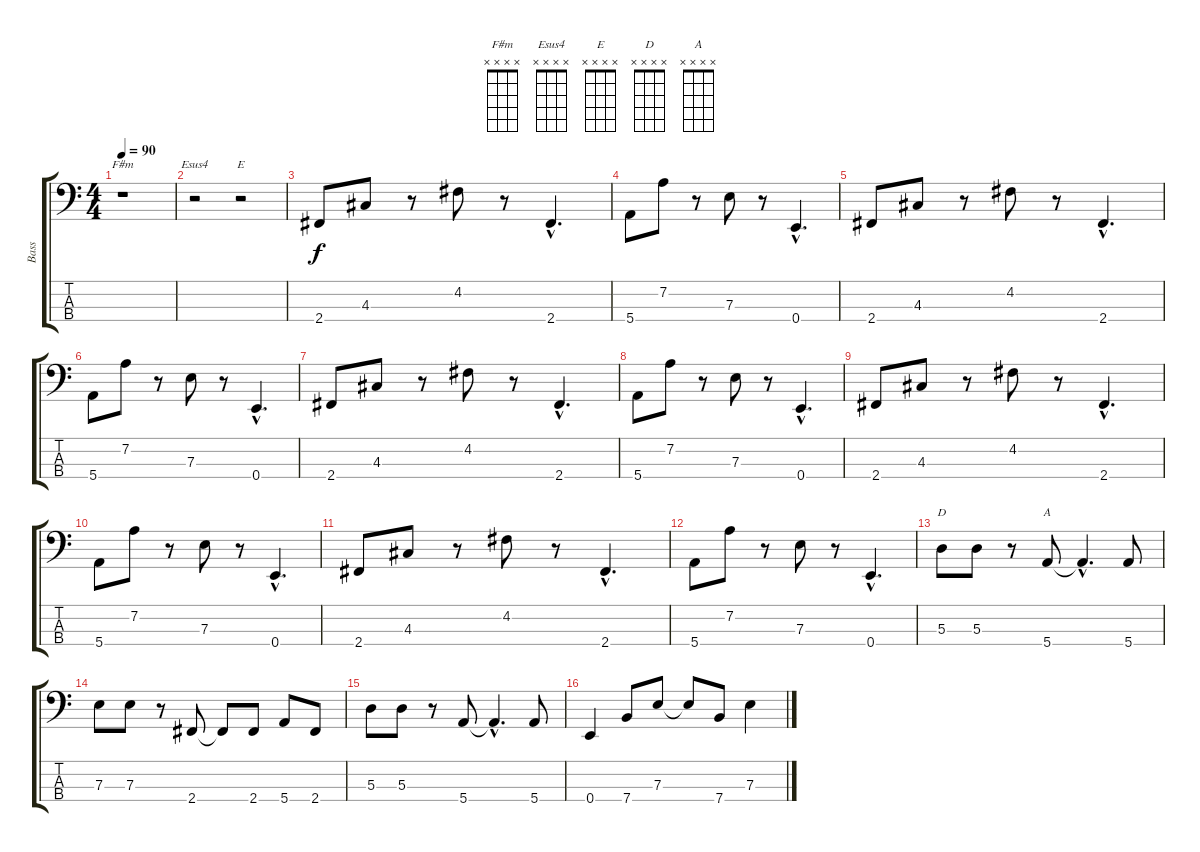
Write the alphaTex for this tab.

\track ("Bass" "Bass") {instrument electricbassfinger}
\staff {score tabs}
\tuning (G2 D2 A1 E1) {hide}
\chord ("F#m" x x x x) {firstfret 0}
\chord ("Esus4" x x x x) {firstfret 0}
\chord ("E" x x x x) {firstfret 0}
\chord ("D" x x x x) {firstfret 0}
\chord ("A" x x x x) {firstfret 0}
\ts (4 4)
\tempo 90
\clef f4
\ks c
r.1{ch "F#m" dy f} |
r.2{ch "Esus4"} r.2{ch "E"} |
2.4.8 4.3.8 r.8 4.2.8 r.8 2.4{hac}.4{d} |
5.4.8 7.2.8 r.8 7.3.8 r.8 0.4{hac}.4{d} |
2.4.8 4.3.8 r.8 4.2.8 r.8 2.4{hac}.4{d} |
5.4.8 7.2.8 r.8 7.3.8 r.8 0.4{hac}.4{d} |
2.4.8 4.3.8 r.8 4.2.8 r.8 2.4{hac}.4{d} |
5.4.8 7.2.8 r.8 7.3.8 r.8 0.4{hac}.4{d} |
2.4.8 4.3.8 r.8 4.2.8 r.8 2.4{hac}.4{d} |
5.4.8 7.2.8 r.8 7.3.8 r.8 0.4{hac}.4{d} |
2.4.8 4.3.8 r.8 4.2.8 r.8 2.4{hac}.4{d} |
5.4.8 7.2.8 r.8 7.3.8 r.8 0.4{hac}.4{d} |
5.3.8{ch "D"} 5.3.8 r.8 5.4.8{ch "A"} 5.4{hac t}.4{d} 5.4.8 |
7.3.8 7.3.8 r.8 2.4.8 2.4{t}.8 2.4.8 5.4.8 2.4.8 |
5.3.8 5.3.8 r.8 5.4.8 5.4{hac t}.4{d} 5.4.8 |
0.4.4 7.4.8 7.3.8 7.3{t}.8 7.4.8 7.3.4
